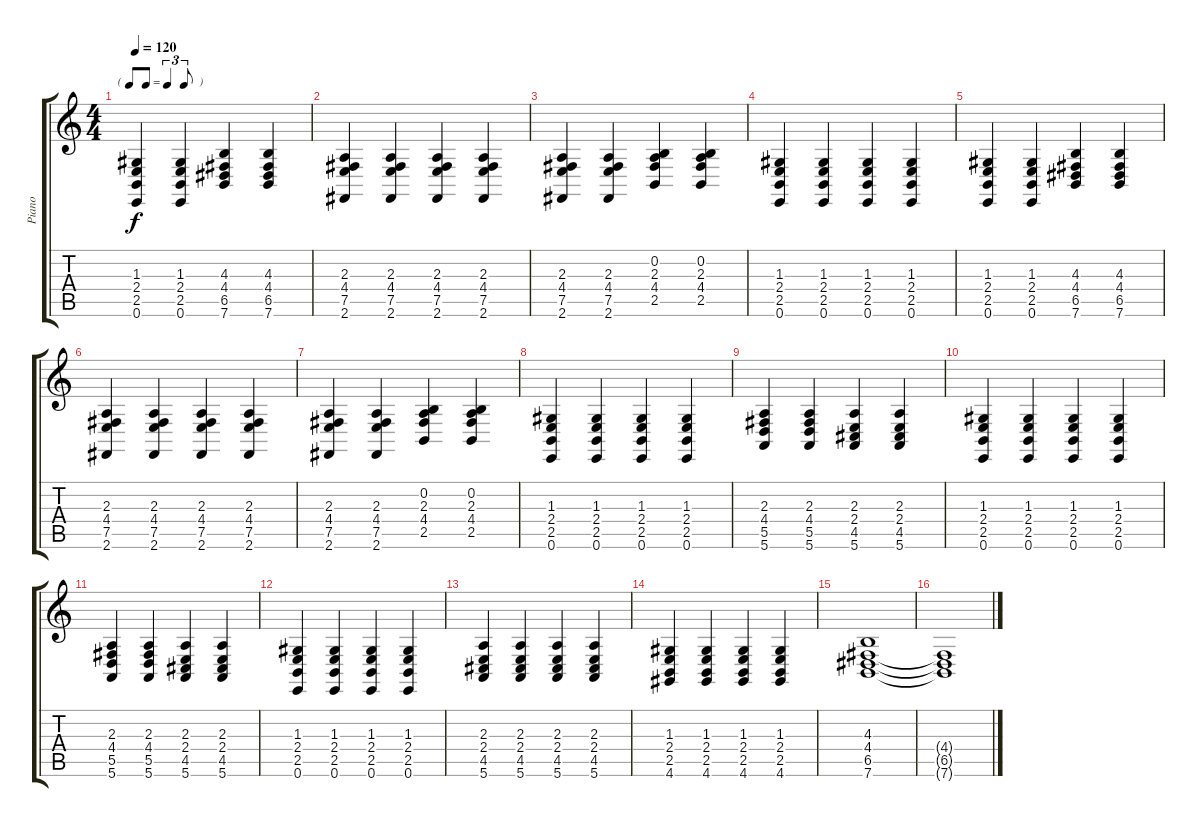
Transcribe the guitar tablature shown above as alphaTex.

\track ("Piano" "Piano") {instrument acousticgrandpiano}
\staff {score tabs}
\tuning (E4 B3 G3 D3 A2 E2) {hide}
\ts (4 4)
\tf triplet8th
\tempo 120
\clef g2
\ks c
(1.3 2.4 2.5 0.6).4{dy f instrument acousticgrandpiano} (1.3 2.4 2.5 0.6).4 (4.3 4.4 6.5 7.6).4 (4.3 4.4 6.5 7.6).4 |
(2.3 4.4 7.5 2.6).4 (2.3 4.4 7.5 2.6).4 (2.3 4.4 7.5 2.6).4 (2.3 4.4 7.5 2.6).4 |
(2.3 4.4 7.5 2.6).4 (2.3 4.4 7.5 2.6).4 (0.2 2.3 4.4 2.5).4 (0.2 2.3 4.4 2.5).4 |
(1.3 2.4 2.5 0.6).4 (1.3 2.4 2.5 0.6).4 (1.3 2.4 2.5 0.6).4 (1.3 2.4 2.5 0.6).4 |
(1.3 2.4 2.5 0.6).4 (1.3 2.4 2.5 0.6).4 (4.3 4.4 6.5 7.6).4 (4.3 4.4 6.5 7.6).4 |
(2.3 4.4 7.5 2.6).4 (2.3 4.4 7.5 2.6).4 (2.3 4.4 7.5 2.6).4 (2.3 4.4 7.5 2.6).4 |
(2.3 4.4 7.5 2.6).4 (2.3 4.4 7.5 2.6).4 (0.2 2.3 4.4 2.5).4 (0.2 2.3 4.4 2.5).4 |
(1.3 2.4 2.5 0.6).4 (1.3 2.4 2.5 0.6).4 (1.3 2.4 2.5 0.6).4 (1.3 2.4 2.5 0.6).4 |
(2.3 4.4 5.5 5.6).4 (2.3 4.4 5.5 5.6).4 (2.3 2.4 4.5 5.6).4 (2.3 2.4 4.5 5.6).4 |
(1.3 2.4 2.5 0.6).4 (1.3 2.4 2.5 0.6).4 (1.3 2.4 2.5 0.6).4 (1.3 2.4 2.5 0.6).4 |
(2.3 4.4 5.5 5.6).4 (2.3 4.4 5.5 5.6).4 (2.3 2.4 4.5 5.6).4 (2.3 2.4 4.5 5.6).4 |
(1.3 2.4 2.5 0.6).4 (1.3 2.4 2.5 0.6).4 (1.3 2.4 2.5 0.6).4 (1.3 2.4 2.5 0.6).4 |
(2.3 2.4 4.5 5.6).4 (2.3 2.4 4.5 5.6).4 (2.3 2.4 4.5 5.6).4 (2.3 2.4 4.5 5.6).4 |
(1.3 2.4 2.5 4.6).4 (1.3 2.4 2.5 4.6).4 (1.3 2.4 2.5 4.6).4 (1.3 2.4 2.5 4.6).4 |
(4.3 4.4 6.5 7.6).1 |
(4.4{t} 6.5{t} 7.6{t}).1
